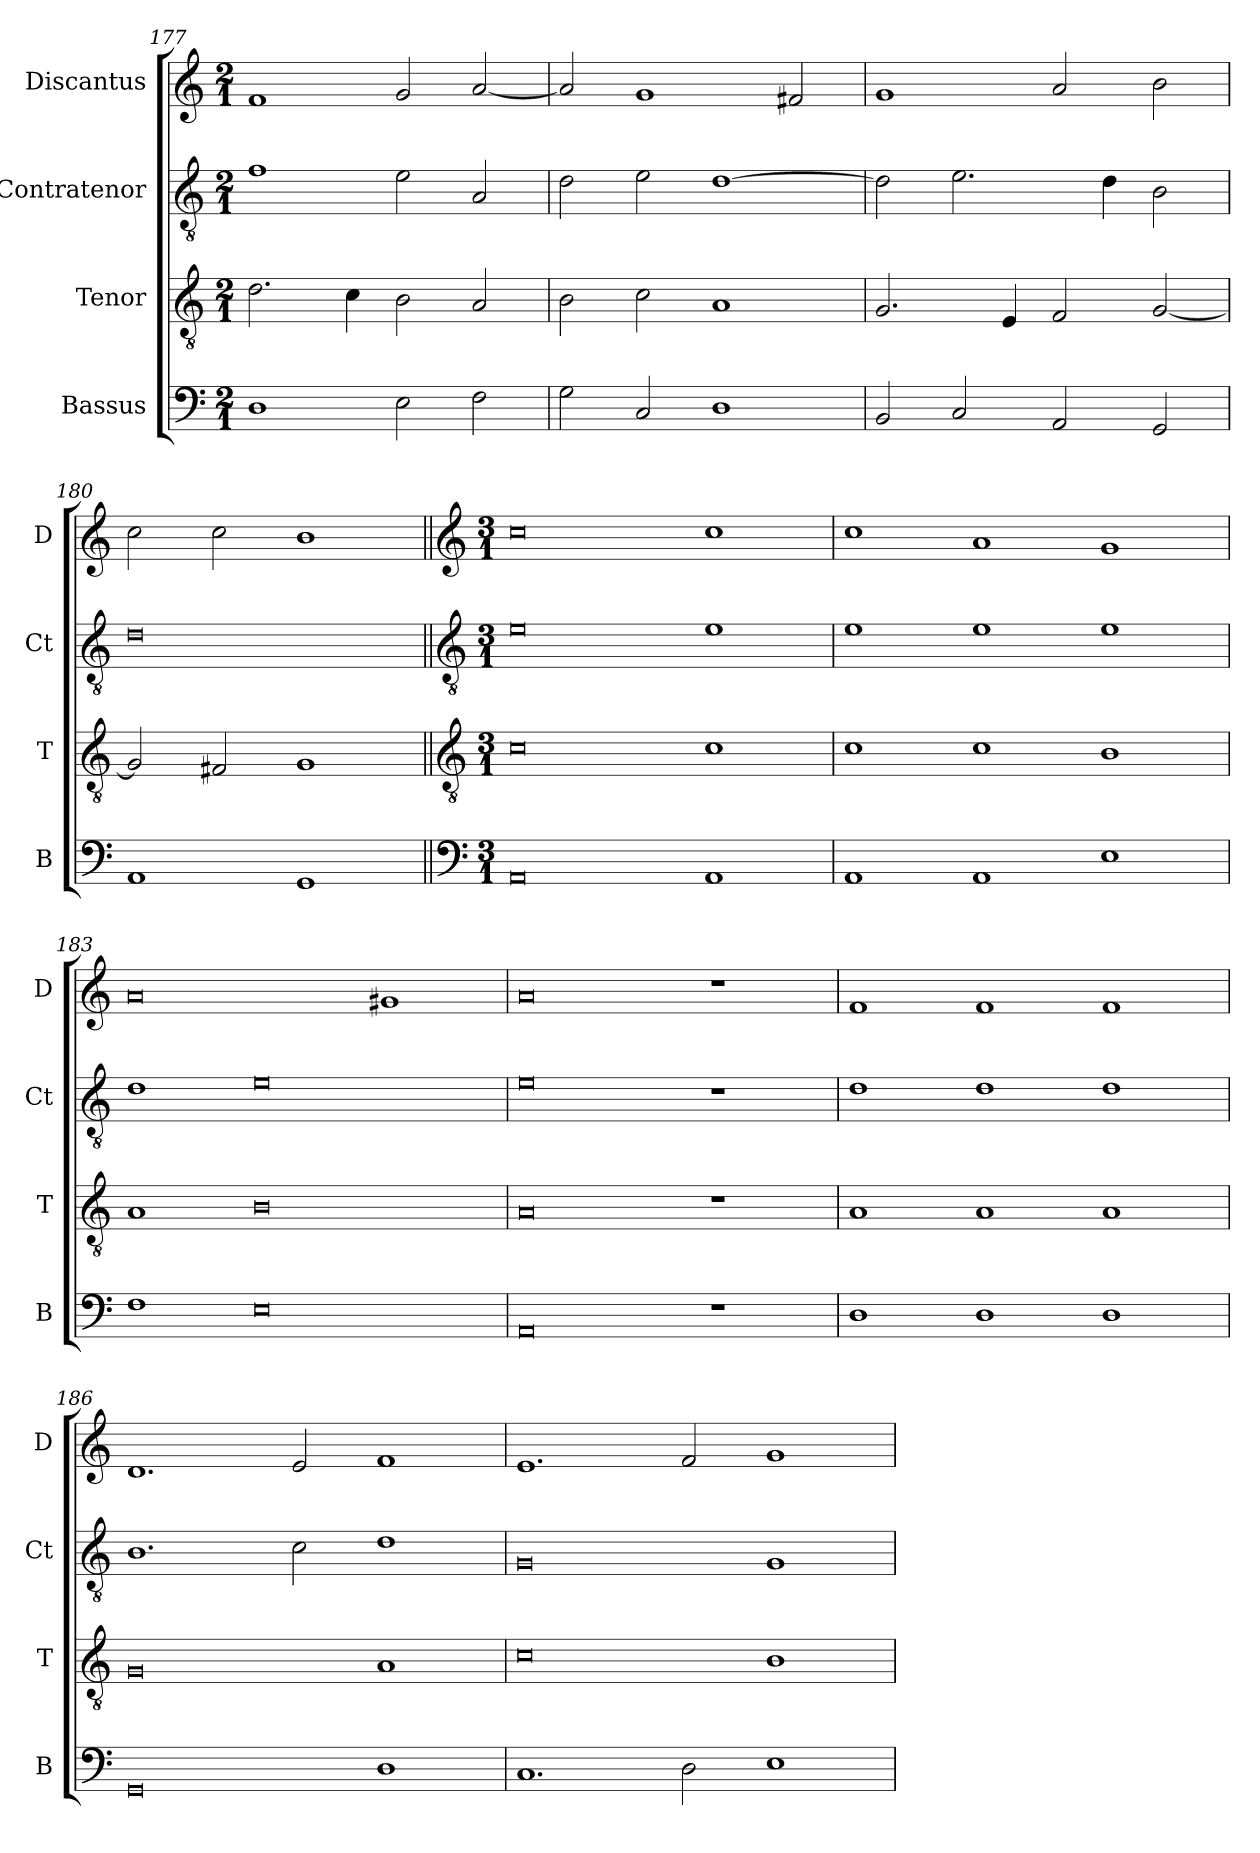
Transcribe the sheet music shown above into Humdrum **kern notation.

**kern	**kern	**kern	**kern
*part4	*part3	*part2	*part1
*staff4	*staff3	*staff2	*staff1
*I"Bassus	*I"Tenor	*I"Contratenor	*I"Discantus
*I'B	*I'T	*I'Ct	*I'D
*clefF4	*clefGv2	*clefGv2	*clefG2
*k[]	*k[]	*k[]	*k[]
*M2/1	*M2/1	*M2/1	*M2/1
=177	=177	=177	=177
1D	2.d\	1f	1f
.	4c\	.	.
2E\	2B\	2e\	2g/
2F\	2A/	2A/	[2a/
=178	=178	=178	=178
2G\	2B\	2d\	2a/]
2C/	2c\	2e\	1g
1D	1A	[1d	.
.	.	.	2f#X/
=179	=179	=179	=179
2BB/	2.G/	2d\]	1g
2C/	.	2.e\	.
.	4E/	.	.
2AA/	2F/	.	2a/
.	.	4d\	.
2GG/	[2G/	2B\	2b\
=180	=180	=180	=180
1AA	2G/]	0d	2cc\
.	2F#X/	.	2cc\
1GG	1G	.	1b
!!LO:LB:g=z
=181||	=181||	=181||	=181||
*clefF4	*clefGv2	*clefGv2	*clefG2
*k[]	*k[]	*k[]	*k[]
*M3/1	*M3/1	*M3/1	*M3/1
0AA	0c	0e	0cc
1AA	1c	1e	1cc
=182	=182	=182	=182
1AA	1c	1e	1cc
1AA	1c	1e	1a
1E	1B	1e	1g
=183	=183	=183	=183
1F	1A	1d	0a
0E	0B	0e	.
.	.	.	1g#X
=184	=184	=184	=184
0AA	0A	0e	0a
1r	1r	1r	1r
=185	=185	=185	=185
1D	1A	1d	1f
1D	1A	1d	1f
1D	1A	1d	1f
=186	=186	=186	=186
0GG	0G	1.B	1.d
.	.	2c\	2e/
1D	1A	1d	1f
=187	=187	=187	=187
1.C	0c	0G	1.e
2D\	.	.	2f/
1E	1B	1G	1g
=	=	=	=
*-	*-	*-	*-
